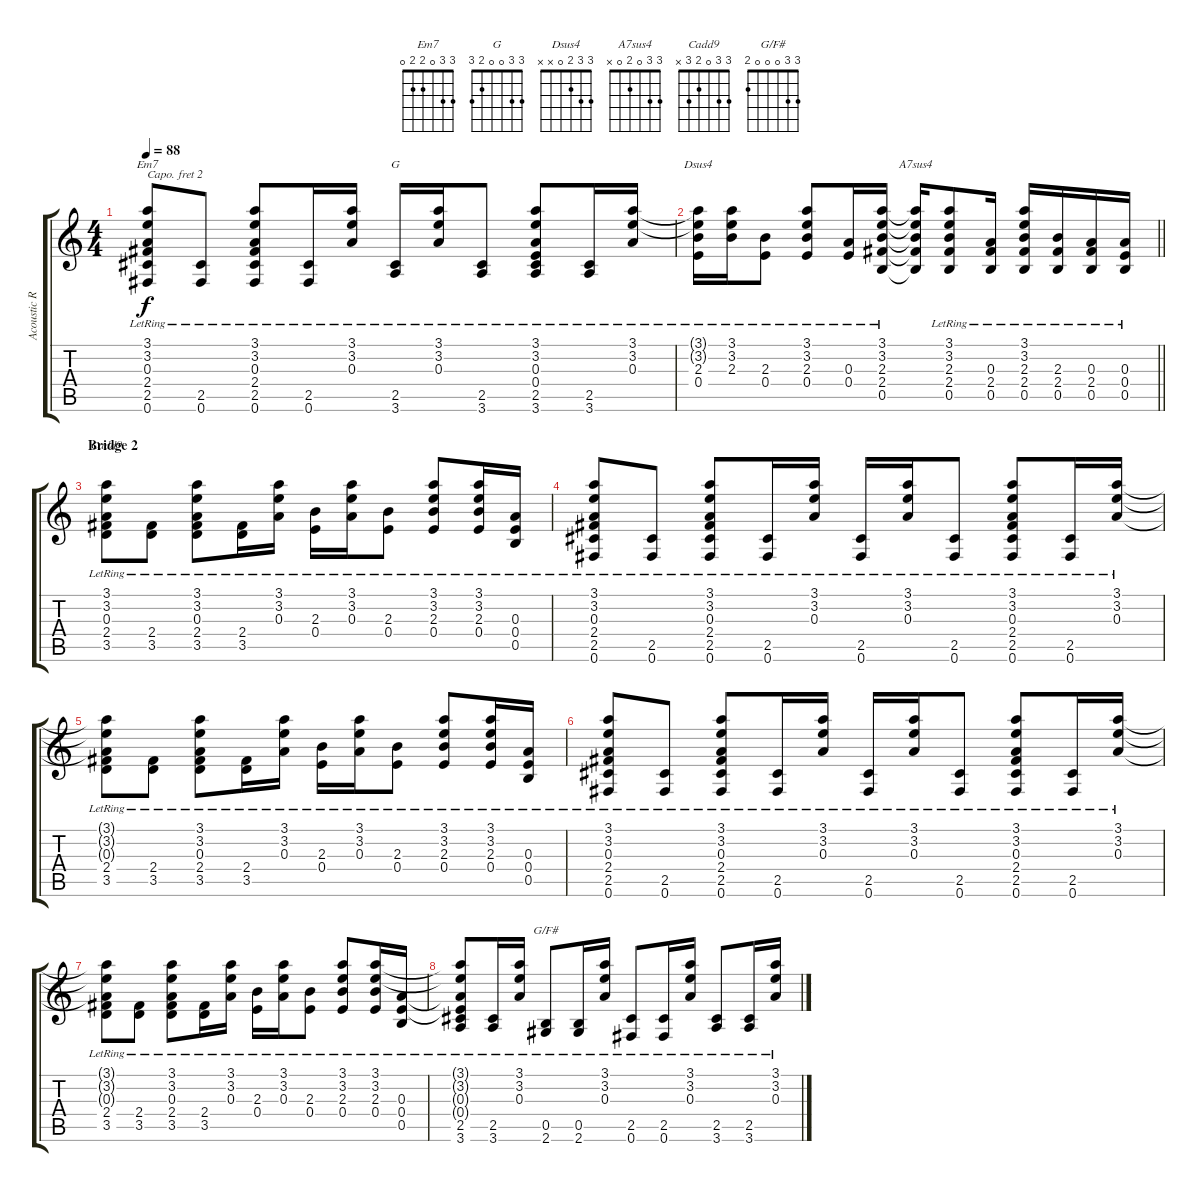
\track ("Acoustic Rhythm Guitar" "Acoustic R") {instrument acousticguitarsteel}
\staff {score tabs}
\capo 2
\tuning (E4 B3 G3 D3 A2 E2) {hide}
\chord ("Em7" 3 3 0 2 2 0)
\chord ("G" 3 3 0 0 2 3)
\chord ("Dsus4" 3 3 2 0 x x)
\chord ("A7sus4" 3 3 0 2 0 x)
\chord ("Cadd9" 3 3 0 2 3 x)
\chord ("G/F#" 3 3 0 0 0 2)
\ts (4 4)
\tempo 88
\clef g2
\ks c
(3.1{lr} 3.2{lr} 0.3{lr} 2.4{lr} 2.5{lr} 0.6{lr}).8{ch "Em7" dy f} (2.5{lr} 0.6{lr}).8 (3.1{lr} 3.2{lr} 0.3{lr} 2.4{lr} 2.5{lr} 0.6{lr}).8 (2.5{lr} 0.6{lr}).16 (3.1{lr} 3.2{lr} 0.3{lr}).16 (2.5{lr} 3.6{lr}).16{ch "G"} (3.1{lr} 3.2{lr} 0.3{lr}).16 (2.5{lr} 3.6{lr}).8 (3.1{lr} 3.2{lr} 0.3{lr} 0.4{lr} 2.5{lr} 3.6{lr}).8 (2.5{lr} 3.6{lr}).16 (3.1{lr} 3.2{lr} 0.3{lr}).16 |
\barLineRight lightlight
(3.1{t} 3.2{t} 2.3{lr} 0.4{lr}).16{ch "Dsus4"} (3.1{lr} 3.2{lr} 2.3{lr}).16 (2.3{lr} 0.4{lr}).8 (3.1{lr} 3.2{lr} 2.3{lr} 0.4{lr}).8 (0.3{lr} 0.4{lr}).16 (3.1{lr} 3.2{lr} 2.3{lr} 2.4{lr} 0.5{lr}).16 (3.1{t} 3.2{t} 2.3{t} 2.4{t} 0.5{t}).16{ch "A7sus4"} (3.1{lr} 3.2{lr} 2.3{lr} 2.4{lr} 0.5{lr}).8 (0.3{lr} 2.4{lr} 0.5{lr}).16 (3.1{lr} 3.2{lr} 2.3{lr} 2.4{lr} 0.5{lr}).16 (2.3{lr} 2.4{lr} 0.5{lr}).16 (0.3{lr} 2.4{lr} 0.5{lr}).16 (0.3{lr} 0.4{lr} 0.5{lr}).16 |
\section ("" "Bridge 2")
(3.1{lr} 3.2{lr} 0.3{lr} 2.4{lr} 3.5{lr}).8{ch "Cadd9"} (2.4{lr} 3.5{lr}).8 (3.1{lr} 3.2{lr} 0.3{lr} 2.4{lr} 3.5{lr}).8 (2.4{lr} 3.5{lr}).16 (3.1{lr} 3.2{lr} 0.3{lr}).16 (2.3{lr} 0.4{lr}).16 (3.1{lr} 3.2{lr} 0.3{lr}).16 (2.3{lr} 0.4{lr}).8 (3.1{lr} 3.2{lr} 2.3{lr} 0.4{lr}).8 (3.1{lr} 3.2{lr} 2.3{lr} 0.4{lr}).16 (0.3{lr} 0.4{lr} 0.5{lr}).16 |
(3.1{lr} 3.2{lr} 0.3{lr} 2.4{lr} 2.5{lr} 0.6{lr}).8 (2.5{lr} 0.6{lr}).8 (3.1{lr} 3.2{lr} 0.3{lr} 2.4{lr} 2.5{lr} 0.6{lr}).8 (2.5{lr} 0.6{lr}).16 (3.1{lr} 3.2{lr} 0.3{lr}).16 (2.5{lr} 0.6{lr}).16 (3.1{lr} 3.2{lr} 0.3{lr}).16 (2.5{lr} 0.6{lr}).8 (3.1{lr} 3.2{lr} 0.3{lr} 2.4{lr} 2.5{lr} 0.6{lr}).8 (2.5{lr} 0.6{lr}).16 (3.1{lr} 3.2{lr} 0.3{lr}).16 |
(3.1{t} 3.2{t} 0.3{t} 2.4{lr} 3.5{lr}).8 (2.4{lr} 3.5{lr}).8 (3.1{lr} 3.2{lr} 0.3{lr} 2.4{lr} 3.5{lr}).8 (2.4{lr} 3.5{lr}).16 (3.1{lr} 3.2{lr} 0.3{lr}).16 (2.3{lr} 0.4{lr}).16 (3.1{lr} 3.2{lr} 0.3{lr}).16 (2.3{lr} 0.4{lr}).8 (3.1{lr} 3.2{lr} 2.3{lr} 0.4{lr}).8 (3.1{lr} 3.2{lr} 2.3{lr} 0.4{lr}).16 (0.3{lr} 0.4{lr} 0.5{lr}).16 |
(3.1{lr} 3.2{lr} 0.3{lr} 2.4{lr} 2.5{lr} 0.6{lr}).8 (2.5{lr} 0.6{lr}).8 (3.1{lr} 3.2{lr} 0.3{lr} 2.4{lr} 2.5{lr} 0.6{lr}).8 (2.5{lr} 0.6{lr}).16 (3.1{lr} 3.2{lr} 0.3{lr}).16 (2.5{lr} 0.6{lr}).16 (3.1{lr} 3.2{lr} 0.3{lr}).16 (2.5{lr} 0.6{lr}).8 (3.1{lr} 3.2{lr} 0.3{lr} 2.4{lr} 2.5{lr} 0.6{lr}).8 (2.5{lr} 0.6{lr}).16 (3.1{lr} 3.2{lr} 0.3{lr}).16 |
(3.1{t} 3.2{t} 0.3{t} 2.4{lr} 3.5{lr}).8 (2.4{lr} 3.5{lr}).8 (3.1{lr} 3.2{lr} 0.3{lr} 2.4{lr} 3.5{lr}).8 (2.4{lr} 3.5{lr}).16 (3.1{lr} 3.2{lr} 0.3{lr}).16 (2.3{lr} 0.4{lr}).16 (3.1{lr} 3.2{lr} 0.3{lr}).16 (2.3{lr} 0.4{lr}).8 (3.1{lr} 3.2{lr} 2.3{lr} 0.4{lr}).8 (3.1{lr} 3.2{lr} 2.3{lr} 0.4{lr}).16 (0.3{lr} 0.4{lr} 0.5{lr}).16 |
(3.1{t} 3.2{t} 0.3{t} 0.4{t} 2.5{lr} 3.6{lr}).8 (2.5{lr} 3.6{lr}).16 (3.1{lr} 3.2{lr} 0.3{lr}).16 (0.5{lr} 2.6{lr}).8{ch "G/F#"} (0.5{lr} 2.6{lr}).16 (3.1{lr} 3.2{lr} 0.3{lr}).16 (2.5{lr} 0.6{lr}).8 (2.5{lr} 0.6{lr}).16 (3.1{lr} 3.2{lr} 0.3{lr}).16 (2.5{lr} 3.6{lr}).8 (2.5{lr} 3.6{lr}).16 (3.1{lr} 3.2{lr} 0.3{lr}).16
